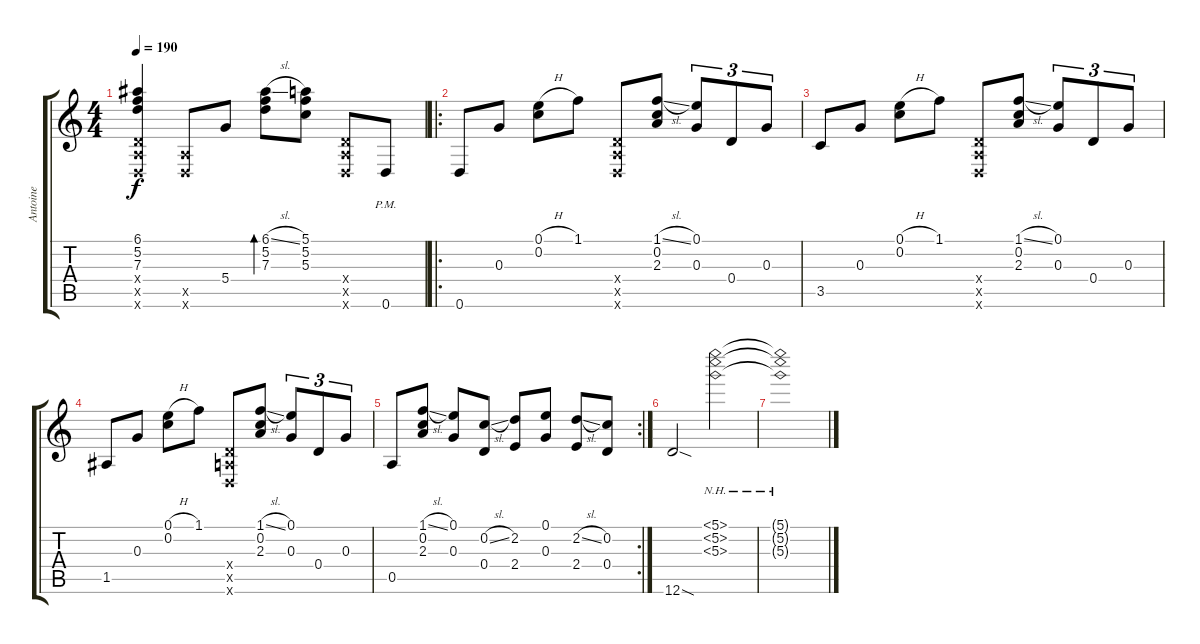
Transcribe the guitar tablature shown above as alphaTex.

\track ("Antoine" "Antoine") {instrument acousticguitarsteel}
\staff {score tabs}
\tuning (E4 C4 G3 D3 A2 D2) {hide}
\ts (4 4)
\tempo 190
\clef g2
\ks c
(6.1{t} 5.2{t} 7.3{t} 0.4{x} 0.5{x} 0.6{x}).4{dy f} (0.5{x} 0.6{x}).8 5.4.8 (6.1{sl} 5.2 7.3).8{bd 60} (5.1 5.2 5.3).8 (0.4{x} 0.5{x} 0.6{x}).8 0.6{pm}.8 |
\ro
0.6.8 0.3.8 (0.1{h} 0.2).8 1.1.8 (0.4{x} 0.5{x} 0.6{x}).8 (1.1{sl} 0.2 2.3).8 (0.1 0.3).8{tu (3 2)} 0.4.8{tu (3 2)} 0.3.8{tu (3 2)} |
3.5.8 0.3.8 (0.1{h} 0.2).8 1.1.8 (0.4{x} 0.5{x} 0.6{x}).8 (1.1{sl} 0.2 2.3).8 (0.1 0.3).8{tu (3 2)} 0.4.8{tu (3 2)} 0.3.8{tu (3 2)} |
1.5.8 0.3.8 (0.1{h} 0.2).8 1.1.8 (0.4{x} 0.5{x} 0.6{x}).8 (1.1{sl} 0.2 2.3).8 (0.1 0.3).8{tu (3 2)} 0.4.8{tu (3 2)} 0.3.8{tu (3 2)} |
\rc 2
0.5.8 (1.1{sl} 0.2 2.3).8 (0.1 0.3).8 (0.2{sl} 0.4).8 (2.2 2.4).8 (0.1 0.3).8 (2.2{sl} 2.4).8 (0.2 0.4).8 |
12.6{sod}.2 (5.1{nh} 5.2{nh} 5.3{nh}).2 |
(5.1{nh t} 5.2{nh t} 5.3{nh t}).1
